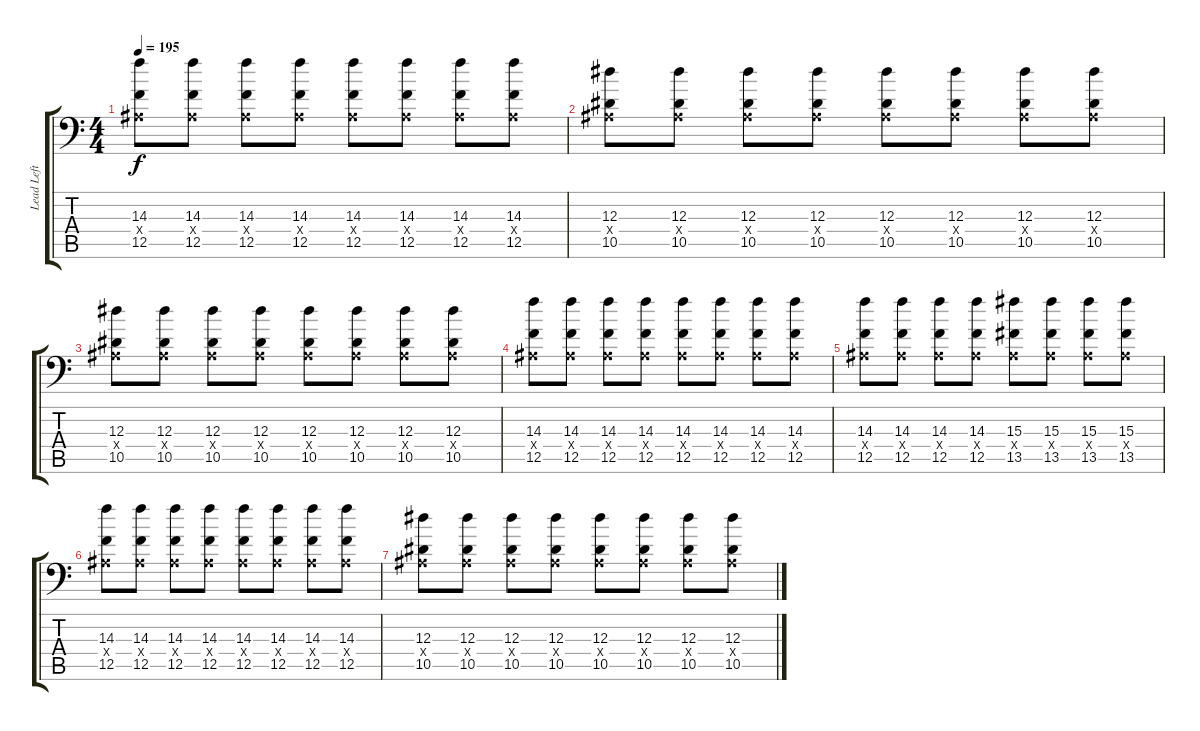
\track ("Lead Left 1" "Lead Left ") {instrument distortionguitar}
\staff {score tabs}
\tuning (C4 G3 Eb3 Bb2 F2 Bb1) {hide}
\ts (4 4)
\tempo 195
\clef f4
\ks c
(14.3 0.4{x} 12.5).8{dy f} (14.3 0.4{x} 12.5).8 (14.3 0.4{x} 12.5).8 (14.3 0.4{x} 12.5).8 (14.3 0.4{x} 12.5).8 (14.3 0.4{x} 12.5).8 (14.3 0.4{x} 12.5).8 (14.3 0.4{x} 12.5).8 |
(12.3 0.4{x} 10.5).8 (12.3 0.4{x} 10.5).8 (12.3 0.4{x} 10.5).8 (12.3 0.4{x} 10.5).8 (12.3 0.4{x} 10.5).8 (12.3 0.4{x} 10.5).8 (12.3 0.4{x} 10.5).8 (12.3 0.4{x} 10.5).8 |
(12.3 0.4{x} 10.5).8 (12.3 0.4{x} 10.5).8 (12.3 0.4{x} 10.5).8 (12.3 0.4{x} 10.5).8 (12.3 0.4{x} 10.5).8 (12.3 0.4{x} 10.5).8 (12.3 0.4{x} 10.5).8 (12.3 0.4{x} 10.5).8 |
(14.3 0.4{x} 12.5).8 (14.3 0.4{x} 12.5).8 (14.3 0.4{x} 12.5).8 (14.3 0.4{x} 12.5).8 (14.3 0.4{x} 12.5).8 (14.3 0.4{x} 12.5).8 (14.3 0.4{x} 12.5).8 (14.3 0.4{x} 12.5).8 |
(14.3 0.4{x} 12.5).8 (14.3 0.4{x} 12.5).8 (14.3 0.4{x} 12.5).8 (14.3 0.4{x} 12.5).8 (15.3 0.4{x} 13.5).8 (15.3 0.4{x} 13.5).8 (15.3 0.4{x} 13.5).8 (15.3 0.4{x} 13.5).8 |
(14.3 0.4{x} 12.5).8 (14.3 0.4{x} 12.5).8 (14.3 0.4{x} 12.5).8 (14.3 0.4{x} 12.5).8 (14.3 0.4{x} 12.5).8 (14.3 0.4{x} 12.5).8 (14.3 0.4{x} 12.5).8 (14.3 0.4{x} 12.5).8 |
(12.3 0.4{x} 10.5).8 (12.3 0.4{x} 10.5).8 (12.3 0.4{x} 10.5).8 (12.3 0.4{x} 10.5).8 (12.3 0.4{x} 10.5).8 (12.3 0.4{x} 10.5).8 (12.3 0.4{x} 10.5).8 (12.3 0.4{x} 10.5).8
